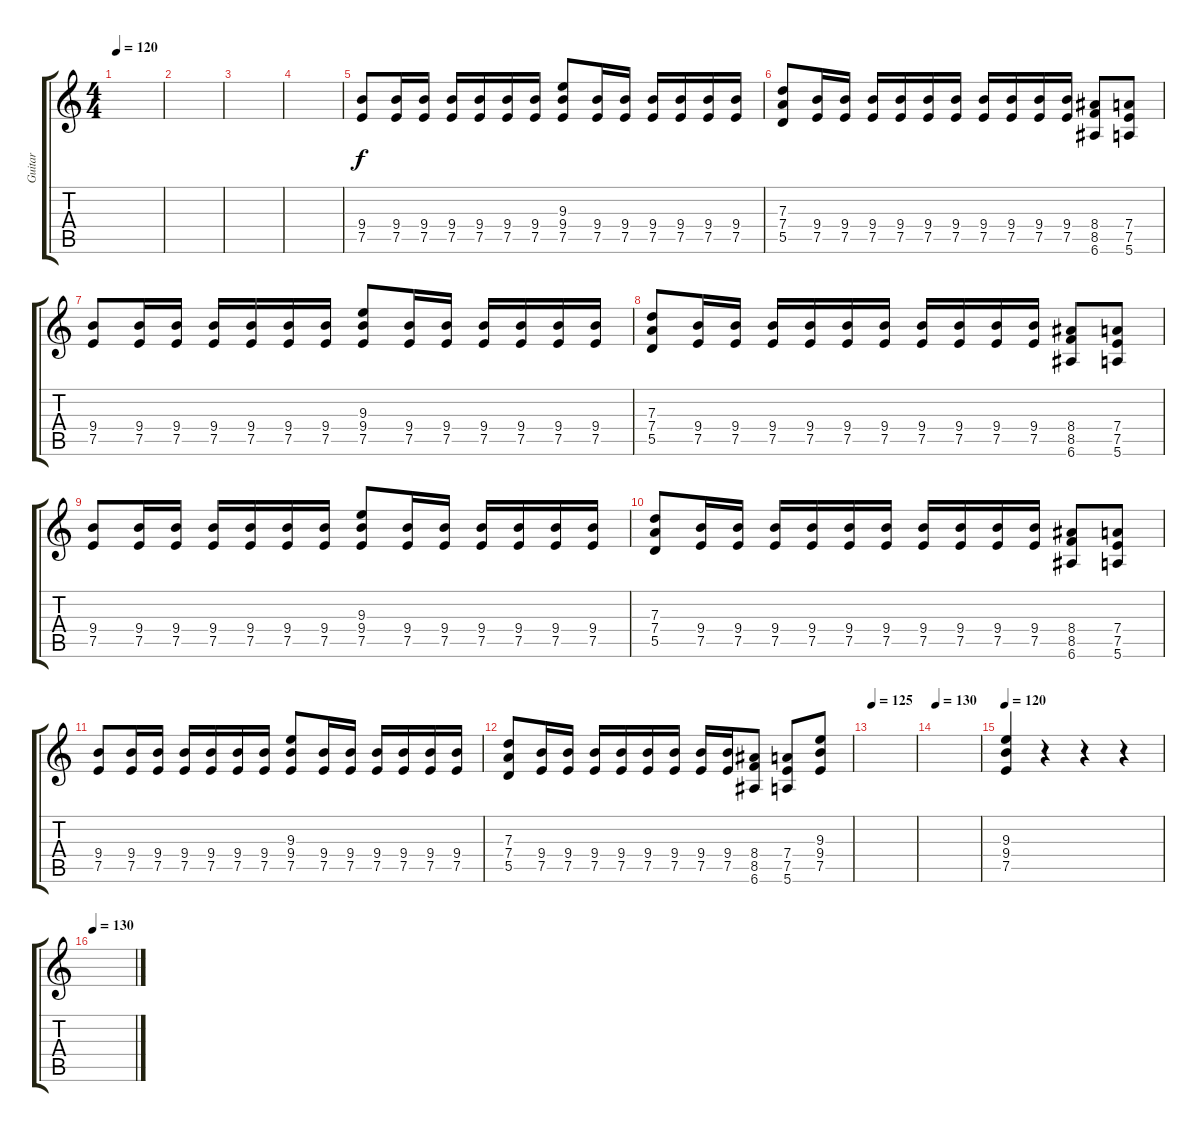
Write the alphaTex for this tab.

\track ("Guitar" "Guitar") {instrument distortionguitar}
\staff {score tabs}
\tuning (E4 B3 G3 D3 A2 E2) {hide}
\ts (4 4)
\tempo 120
\clef g2
\ks c
|
|
|
|
(9.4 7.5).8 (9.4 7.5).16 (9.4 7.5).16 (9.4 7.5).16 (9.4 7.5).16 (9.4 7.5).16 (9.4 7.5).16 (9.3 9.4 7.5).8 (9.4 7.5).16 (9.4 7.5).16 (9.4 7.5).16 (9.4 7.5).16 (9.4 7.5).16 (9.4 7.5).16 |
(7.3 7.4 5.5).8 (9.4 7.5).16 (9.4 7.5).16 (9.4 7.5).16 (9.4 7.5).16 (9.4 7.5).16 (9.4 7.5).16 (9.4 7.5).16 (9.4 7.5).16 (9.4 7.5).16 (9.4 7.5).16 (8.4 8.5 6.6).8 (7.4 7.5 5.6).8 |
(9.4 7.5).8 (9.4 7.5).16 (9.4 7.5).16 (9.4 7.5).16 (9.4 7.5).16 (9.4 7.5).16 (9.4 7.5).16 (9.3 9.4 7.5).8 (9.4 7.5).16 (9.4 7.5).16 (9.4 7.5).16 (9.4 7.5).16 (9.4 7.5).16 (9.4 7.5).16 |
(7.3 7.4 5.5).8 (9.4 7.5).16 (9.4 7.5).16 (9.4 7.5).16 (9.4 7.5).16 (9.4 7.5).16 (9.4 7.5).16 (9.4 7.5).16 (9.4 7.5).16 (9.4 7.5).16 (9.4 7.5).16 (8.4 8.5 6.6).8 (7.4 7.5 5.6).8 |
(9.4 7.5).8 (9.4 7.5).16 (9.4 7.5).16 (9.4 7.5).16 (9.4 7.5).16 (9.4 7.5).16 (9.4 7.5).16 (9.3 9.4 7.5).8 (9.4 7.5).16 (9.4 7.5).16 (9.4 7.5).16 (9.4 7.5).16 (9.4 7.5).16 (9.4 7.5).16 |
(7.3 7.4 5.5).8 (9.4 7.5).16 (9.4 7.5).16 (9.4 7.5).16 (9.4 7.5).16 (9.4 7.5).16 (9.4 7.5).16 (9.4 7.5).16 (9.4 7.5).16 (9.4 7.5).16 (9.4 7.5).16 (8.4 8.5 6.6).8 (7.4 7.5 5.6).8 |
(9.4 7.5).8 (9.4 7.5).16 (9.4 7.5).16 (9.4 7.5).16 (9.4 7.5).16 (9.4 7.5).16 (9.4 7.5).16 (9.3 9.4 7.5).8 (9.4 7.5).16 (9.4 7.5).16 (9.4 7.5).16 (9.4 7.5).16 (9.4 7.5).16 (9.4 7.5).16 |
(7.3 7.4 5.5).8 (9.4 7.5).16 (9.4 7.5).16 (9.4 7.5).16 (9.4 7.5).16 (9.4 7.5).16 (9.4 7.5).16 (9.4 7.5).16 (9.4 7.5).16 (8.4 8.5 6.6).8 (7.4 7.5 5.6).8 (9.3 9.4 7.5).8 |
\tempo 125
|
\tempo 130
|
\tempo 130
\tempo 120
(9.3 9.4 7.5).4{volume 8} r.4 r.4 r.4 |
\tempo 130
